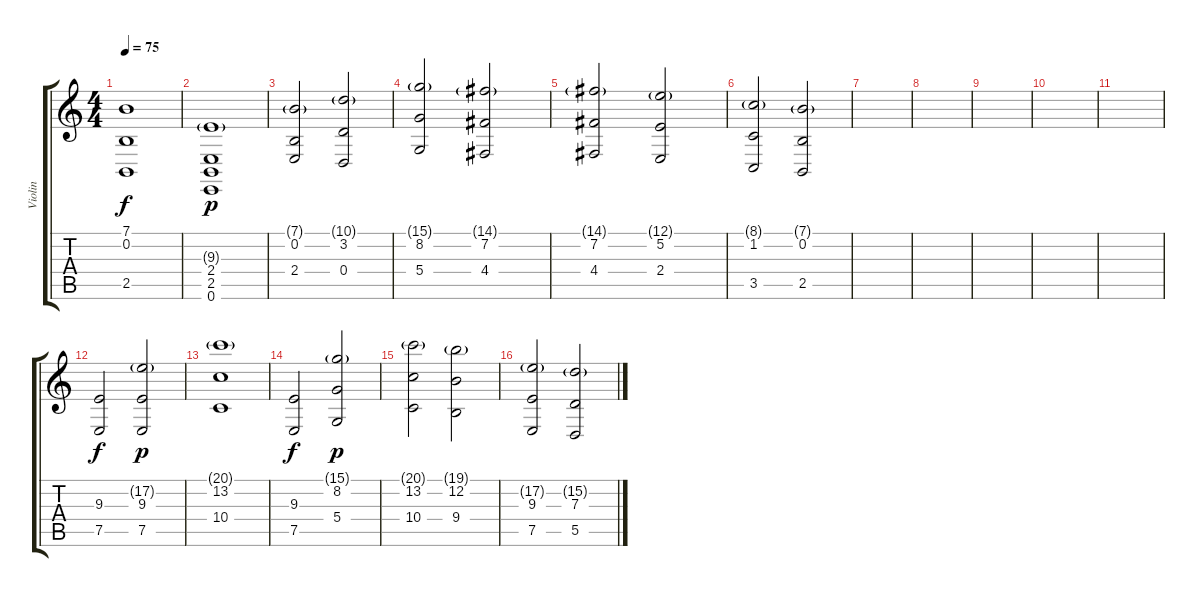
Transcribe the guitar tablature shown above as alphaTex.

\track ("Violin" "Violin") {instrument stringensemble1}
\staff {score tabs}
\tuning (E4 B3 G3 D3 A2 E2) {hide}
\ts (4 4)
\tempo 75
\clef g2
\ks c
(7.1 0.2 2.5).1{dy f} |
(9.3{g} 2.4 2.5 0.6).1{dy p} |
(7.1{g} 0.2 2.4).2 (10.1{g} 3.2 0.4).2 |
(15.1{g} 8.2 5.4).2 (14.1{g} 7.2 4.4).2 |
(14.1{g} 7.2 4.4).2 (12.1{g} 5.2 2.4).2 |
(8.1{g} 1.2 3.5).2 (7.1{g} 0.2 2.5).2 |
|
|
|
|
|
(9.3 7.5).2{dy f} (17.2{g} 9.3 7.5).2{dy p} |
(20.1{g} 13.2 10.4).1 |
(9.3 7.5).2{dy f} (15.1{g} 8.2 5.4).2{dy p} |
(20.1{g} 13.2 10.4).2 (19.1{g} 12.2 9.4).2 |
(17.2{g} 9.3 7.5).2 (15.2{g} 7.3 5.5).2
